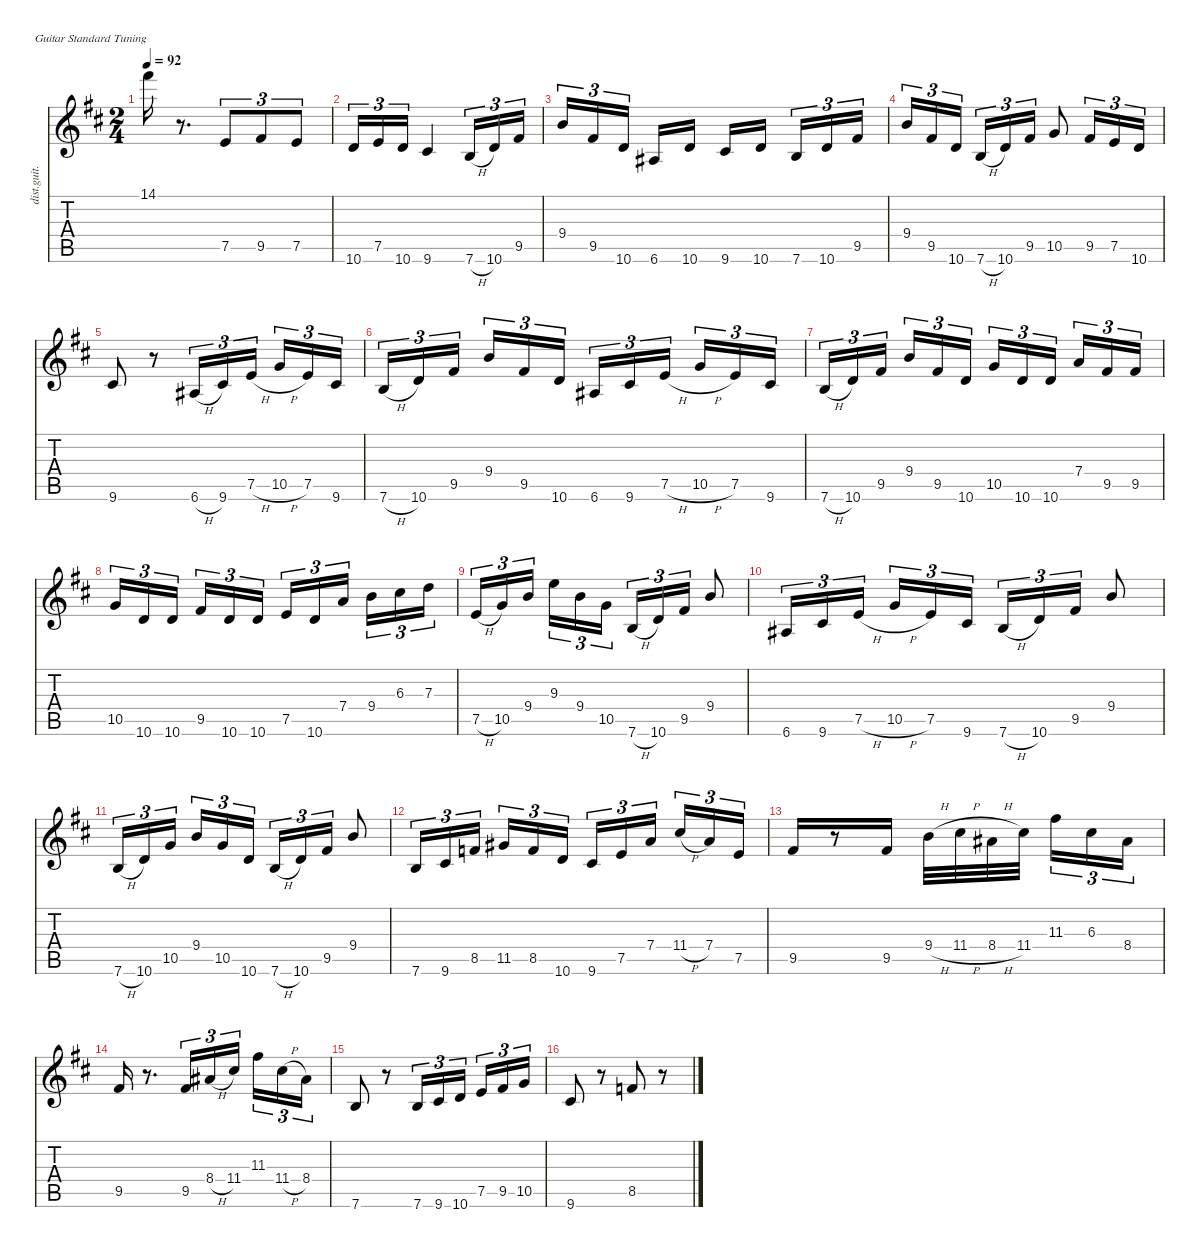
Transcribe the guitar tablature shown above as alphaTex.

\defaultSystemsLayout 4
\hideDynamics
\bracketExtendMode nobrackets
\otherSystemsTrackNameOrientation horizontal
\track ("Jason Beecker Lead 2" "dist.guit.") {instrument distortionguitar}
\staff {score tabs}
\tuning (E4 B3 G3 D3 A2 E2)
\ts (2 4)
\beaming (8 2 2 2 2)
\tempo 92
\clef g2
\ks d
14.1{acc #}.16{dy mf beam Down} r.8{d beam Down} 7.5{acc forcenatural}.8{tu (3 2) beam Up} 9.5{acc #}.8{tu (3 2) beam Up} 7.5{acc forcenatural}.8{tu (3 2) beam Up} |
10.6{acc forcenatural}.16{tu (3 2) beam Up} 7.5{acc forcenatural}.16{tu (3 2) beam Up} 10.6{acc forcenatural}.16{tu (3 2) beam Up} 9.6{acc #}.4{beam Up} 7.6{h acc forcenatural}.16{tu (3 2) beam Up} 10.6{acc forcenatural}.16{tu (3 2) beam Up} 9.5{acc #}.16{tu (3 2) beam Up} |
9.4{acc forcenatural}.16{tu (3 2) beam Up} 9.5{acc #}.16{tu (3 2) beam Up} 10.6{acc forcenatural}.16{tu (3 2) beam Up} 6.6{acc #}.16{beam Up} 10.6{acc forcenatural}.16{beam Up} 9.6{acc #}.16{beam Up} 10.6{acc forcenatural}.16{beam Up} 7.6{acc forcenatural}.16{tu (3 2) beam Up} 10.6{acc forcenatural}.16{tu (3 2) beam Up} 9.5{acc #}.16{tu (3 2) beam Up} |
9.4{acc forcenatural}.16{tu (3 2) beam Up} 9.5{acc #}.16{tu (3 2) beam Up} 10.6{acc forcenatural}.16{tu (3 2) beam Up} 7.6{h acc forcenatural}.16{tu (3 2) beam Up} 10.6{acc forcenatural}.16{tu (3 2) beam Up} 9.5{acc #}.16{tu (3 2) beam Up} 10.5{acc forcenatural}.8{beam Up} 9.5{acc #}.16{tu (3 2) beam Up} 7.5{acc forcenatural}.16{tu (3 2) beam Up} 10.6{acc forcenatural}.16{tu (3 2) beam Up} |
9.6{acc #}.8{beam Up} r.8{beam Up} 6.6{h acc #}.16{tu (3 2) beam Up} 9.6{acc #}.16{tu (3 2) beam Up} 7.5{h acc forcenatural}.16{tu (3 2) beam Up} 10.5{h acc forcenatural}.16{tu (3 2) beam Up} 7.5{acc forcenatural}.16{tu (3 2) beam Up} 9.6{acc #}.16{tu (3 2) beam Up} |
7.6{h acc forcenatural}.16{tu (3 2) beam Up} 10.6{acc forcenatural}.16{tu (3 2) beam Up} 9.5{acc #}.16{tu (3 2) beam Up} 9.4{acc forcenatural}.16{tu (3 2) beam Up} 9.5{acc #}.16{tu (3 2) beam Up} 10.6{acc forcenatural}.16{tu (3 2) beam Up} 6.6{acc #}.16{tu (3 2) beam Up} 9.6{acc #}.16{tu (3 2) beam Up} 7.5{h acc forcenatural}.16{tu (3 2) beam Up} 10.5{h acc forcenatural}.16{tu (3 2) beam Up} 7.5{acc forcenatural}.16{tu (3 2) beam Up} 9.6{acc #}.16{tu (3 2) beam Up} |
7.6{h acc forcenatural}.16{tu (3 2) beam Up} 10.6{acc forcenatural}.16{tu (3 2) beam Up} 9.5{acc #}.16{tu (3 2) beam Up} 9.4{acc forcenatural}.16{tu (3 2) beam Up} 9.5{acc #}.16{tu (3 2) beam Up} 10.6{acc forcenatural}.16{tu (3 2) beam Up} 10.5{acc forcenatural}.16{tu (3 2) beam Up} 10.6{acc forcenatural}.16{tu (3 2) beam Up} 10.6{acc forcenatural}.16{tu (3 2) beam Up} 7.4{acc forcenatural}.16{tu (3 2) beam Up} 9.5{acc #}.16{tu (3 2) beam Up} 9.5{acc #}.16{tu (3 2) beam Up} |
10.5{acc forcenatural}.16{tu (3 2) beam Up} 10.6{acc forcenatural}.16{tu (3 2) beam Up} 10.6{acc forcenatural}.16{tu (3 2) beam Up} 9.5{acc #}.16{tu (3 2) beam Up} 10.6{acc forcenatural}.16{tu (3 2) beam Up} 10.6{acc forcenatural}.16{tu (3 2) beam Up} 7.5{acc forcenatural}.16{tu (3 2) beam Up} 10.6{acc forcenatural}.16{tu (3 2) beam Up} 7.4{acc forcenatural}.16{tu (3 2) beam Up} 9.4{acc forcenatural}.16{tu (3 2) beam Down} 6.3{acc #}.16{tu (3 2) beam Down} 7.3{acc forcenatural}.16{tu (3 2) beam Down} |
7.5{h acc forcenatural}.16{tu (3 2) beam Up} 10.5{acc forcenatural}.16{tu (3 2) beam Up} 9.4{acc forcenatural}.16{tu (3 2) beam Up} 9.3{acc forcenatural}.16{tu (3 2) beam Down} 9.4{acc forcenatural}.16{tu (3 2) beam Down} 10.5{acc forcenatural}.16{tu (3 2) beam Down} 7.6{h acc forcenatural}.16{tu (3 2) beam Up} 10.6{acc forcenatural}.16{tu (3 2) beam Up} 9.5{acc #}.16{tu (3 2) beam Up} 9.4{acc forcenatural}.8{beam Up} |
6.6{acc #}.16{tu (3 2) beam Up} 9.6{acc #}.16{tu (3 2) beam Up} 7.5{h acc forcenatural}.16{tu (3 2) beam Up} 10.5{h acc forcenatural}.16{tu (3 2) beam Up} 7.5{acc forcenatural}.16{tu (3 2) beam Up} 9.6{acc #}.16{tu (3 2) beam Up} 7.6{h acc forcenatural}.16{tu (3 2) beam Up} 10.6{acc forcenatural}.16{tu (3 2) beam Up} 9.5{acc #}.16{tu (3 2) beam Up} 9.4{acc forcenatural}.8{beam Up} |
7.6{h acc forcenatural}.16{tu (3 2) beam Up} 10.6{acc forcenatural}.16{tu (3 2) beam Up} 10.5{acc forcenatural}.16{tu (3 2) beam Up} 9.4{acc forcenatural}.16{tu (3 2) beam Up} 10.5{acc forcenatural}.16{tu (3 2) beam Up} 10.6{acc forcenatural}.16{tu (3 2) beam Up} 7.6{h acc forcenatural}.16{tu (3 2) beam Up} 10.6{acc forcenatural}.16{tu (3 2) beam Up} 9.5{acc #}.16{tu (3 2) beam Up} 9.4{acc forcenatural}.8{beam Up} |
7.6{acc forcenatural}.16{tu (3 2) beam Up} 9.6{acc #}.16{tu (3 2) beam Up} 8.5{acc forcenatural}.16{tu (3 2) beam Up} 11.5{acc #}.16{tu (3 2) beam Up} 8.5{acc forcenatural}.16{tu (3 2) beam Up} 10.6{acc forcenatural}.16{tu (3 2) beam Up} 9.6{acc #}.16{tu (3 2) beam Up} 7.5{acc forcenatural}.16{tu (3 2) beam Up} 7.4{acc forcenatural}.16{tu (3 2) beam Up} 11.4{h acc #}.16{tu (3 2) beam Up} 7.4{acc forcenatural}.16{tu (3 2) beam Up} 7.5{acc forcenatural}.16{tu (3 2) beam Up} |
9.5{acc #}.16{beam Up} r.8{beam Up} 9.5{acc #}.16{beam Up} 9.4{h acc forcenatural}.32{beam Down} 11.4{h acc #}.32{beam Down} 8.4{h acc #}.32{beam Down} 11.4{acc #}.32{beam Down} 11.3{acc #}.16{tu (3 2) beam Down} 6.3{acc #}.16{tu (3 2) beam Down} 8.4{acc #}.16{tu (3 2) beam Down} |
9.5{acc #}.16{beam Up} r.8{d beam Up} 9.5{acc #}.16{tu (3 2) beam Up} 8.4{h acc #}.16{tu (3 2) beam Up} 11.4{acc #}.16{tu (3 2) beam Up} 11.3{acc #}.16{tu (3 2) beam Down} 11.4{h acc #}.16{tu (3 2) beam Down} 8.4{acc #}.16{tu (3 2) beam Down} |
7.6{acc forcenatural}.8{beam Up} r.8{beam Up} 7.6{acc forcenatural}.16{tu (3 2) beam Up} 9.6{acc #}.16{tu (3 2) beam Up} 10.6{acc forcenatural}.16{tu (3 2) beam Up} 7.5{acc forcenatural}.16{tu (3 2) beam Up} 9.5{acc #}.16{tu (3 2) beam Up} 10.5{acc forcenatural}.16{tu (3 2) beam Up} |
9.6{acc #}.8{beam Up} r.8{beam Up} 8.5{acc forcenatural}.8{beam Up} r.8{beam Up}
